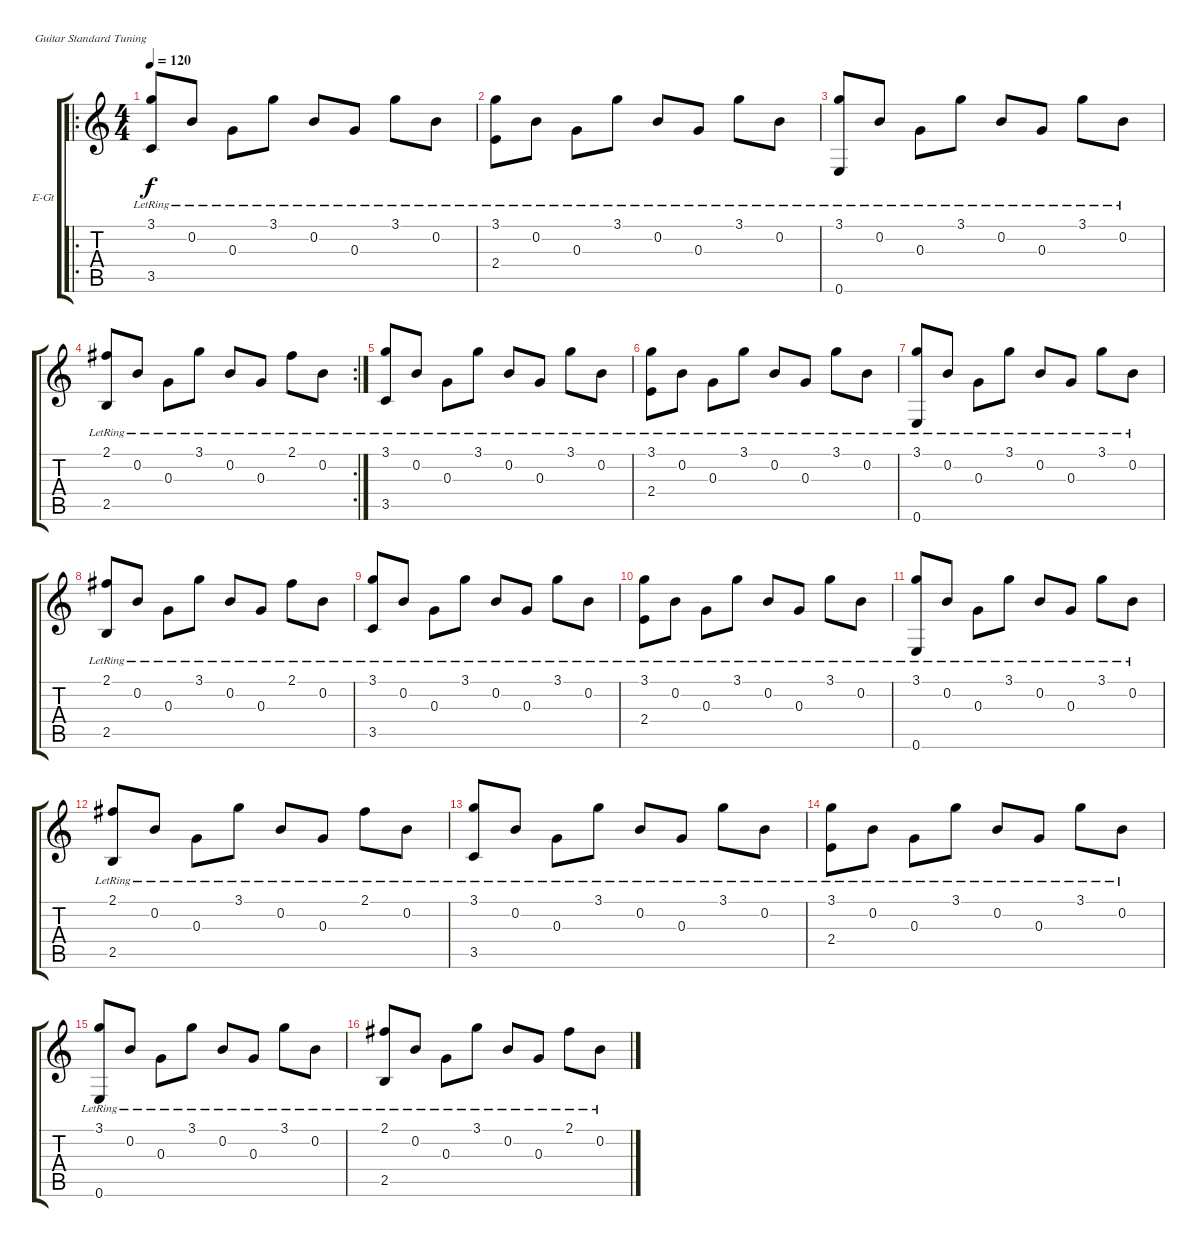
\defaultSystemsLayout 4
\bracketExtendMode groupsimilarinstruments
\firstSystemTrackNameOrientation horizontal
\otherSystemsTrackNameOrientation horizontal
\track ("Electric Guitar" "E-Gt") {instrument electricguitarclean}
\staff {score tabs}
\tuning (E4 B3 G3 D3 A2 E2)
\ro
\ts (4 4)
\tempo 120
\clef g2
\ks c
(3.1{lr} 3.5{lr}).8{dy f instrument electricguitarclean} 0.2{lr}.8 0.3{lr}.8 3.1{lr}.8 0.2{lr}.8 0.3{lr}.8 3.1{lr}.8 0.2{lr}.8 |
(3.1{lr} 2.4{lr}).8 0.2{lr}.8 0.3{lr}.8 3.1{lr}.8 0.2{lr}.8 0.3{lr}.8 3.1{lr}.8 0.2{lr}.8 |
(3.1{lr} 0.6{lr}).8 0.2{lr}.8 0.3{lr}.8 3.1{lr}.8 0.2{lr}.8 0.3{lr}.8 3.1{lr}.8 0.2{lr}.8 |
\rc 2
(2.1{lr} 2.5{lr}).8 0.2{lr}.8 0.3{lr}.8 3.1{lr}.8 0.2{lr}.8 0.3{lr}.8 2.1{lr}.8 0.2{lr}.8 |
(3.1{lr} 3.5{lr}).8 0.2{lr}.8 0.3{lr}.8 3.1{lr}.8 0.2{lr}.8 0.3{lr}.8 3.1{lr}.8 0.2{lr}.8 |
(3.1{lr} 2.4{lr}).8 0.2{lr}.8 0.3{lr}.8 3.1{lr}.8 0.2{lr}.8 0.3{lr}.8 3.1{lr}.8 0.2{lr}.8 |
(3.1{lr} 0.6{lr}).8 0.2{lr}.8 0.3{lr}.8 3.1{lr}.8 0.2{lr}.8 0.3{lr}.8 3.1{lr}.8 0.2{lr}.8 |
(2.1{lr} 2.5{lr}).8 0.2{lr}.8 0.3{lr}.8 3.1{lr}.8 0.2{lr}.8 0.3{lr}.8 2.1{lr}.8 0.2{lr}.8 |
(3.1{lr} 3.5{lr}).8 0.2{lr}.8 0.3{lr}.8 3.1{lr}.8 0.2{lr}.8 0.3{lr}.8 3.1{lr}.8 0.2{lr}.8 |
(3.1{lr} 2.4{lr}).8 0.2{lr}.8 0.3{lr}.8 3.1{lr}.8 0.2{lr}.8 0.3{lr}.8 3.1{lr}.8 0.2{lr}.8 |
(3.1{lr} 0.6{lr}).8 0.2{lr}.8 0.3{lr}.8 3.1{lr}.8 0.2{lr}.8 0.3{lr}.8 3.1{lr}.8 0.2{lr}.8 |
(2.1{lr} 2.5{lr}).8 0.2{lr}.8 0.3{lr}.8 3.1{lr}.8 0.2{lr}.8 0.3{lr}.8 2.1{lr}.8 0.2{lr}.8 |
(3.1{lr} 3.5{lr}).8 0.2{lr}.8 0.3{lr}.8 3.1{lr}.8 0.2{lr}.8 0.3{lr}.8 3.1{lr}.8 0.2{lr}.8 |
(3.1{lr} 2.4{lr}).8 0.2{lr}.8 0.3{lr}.8 3.1{lr}.8 0.2{lr}.8 0.3{lr}.8 3.1{lr}.8 0.2{lr}.8 |
(3.1{lr} 0.6{lr}).8 0.2{lr}.8 0.3{lr}.8 3.1{lr}.8 0.2{lr}.8 0.3{lr}.8 3.1{lr}.8 0.2{lr}.8 |
(2.1{lr} 2.5{lr}).8 0.2{lr}.8 0.3{lr}.8 3.1{lr}.8 0.2{lr}.8 0.3{lr}.8 2.1{lr}.8 0.2{lr}.8
